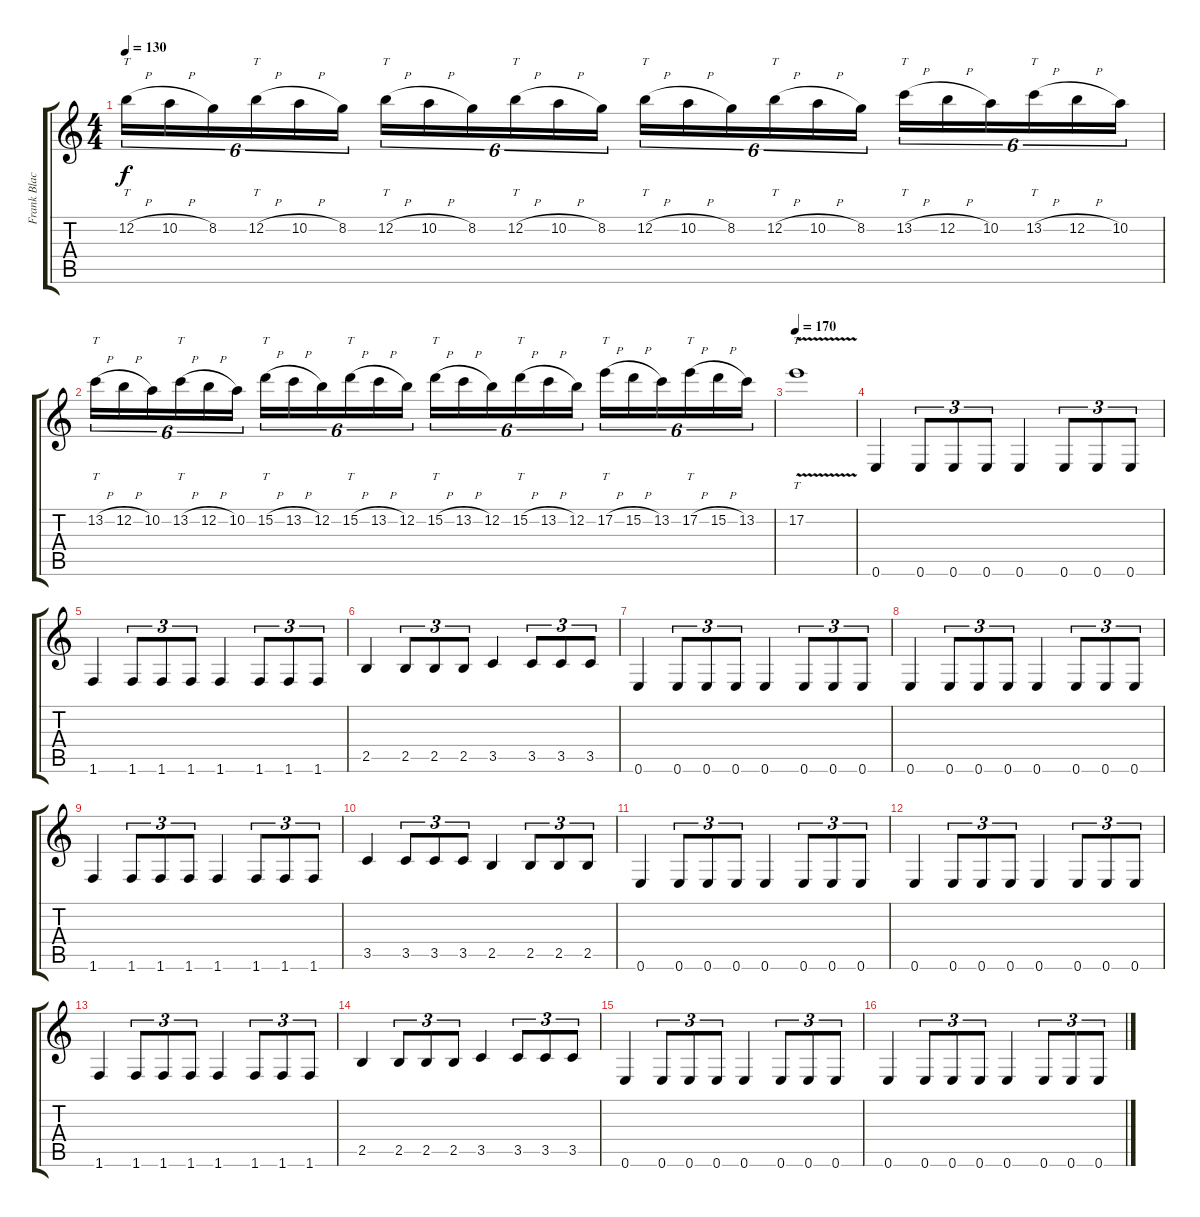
\track ("Frank Blackfire" "Frank Blac") {instrument distortionguitar}
\staff {score tabs}
\tuning (E4 B3 G3 D3 A2 E2) {hide}
\ts (4 4)
\tempo 130
\clef g2
\ks c
12.2{h}.16{tt tu (6 4) dy f} 10.2{h}.16{tu (6 4)} 8.2.16{tu (6 4)} 12.2{h}.16{tt tu (6 4)} 10.2{h}.16{tu (6 4)} 8.2.16{tu (6 4)} 12.2{h}.16{tt tu (6 4)} 10.2{h}.16{tu (6 4)} 8.2.16{tu (6 4)} 12.2{h}.16{tt tu (6 4)} 10.2{h}.16{tu (6 4)} 8.2.16{tu (6 4)} 12.2{h}.16{tt tu (6 4)} 10.2{h}.16{tu (6 4)} 8.2.16{tu (6 4)} 12.2{h}.16{tt tu (6 4)} 10.2{h}.16{tu (6 4)} 8.2.16{tu (6 4)} 13.2{h}.16{tt tu (6 4)} 12.2{h}.16{tu (6 4)} 10.2.16{tu (6 4)} 13.2{h}.16{tt tu (6 4)} 12.2{h}.16{tu (6 4)} 10.2.16{tu (6 4)} |
13.2{h}.16{tt tu (6 4)} 12.2{h}.16{tu (6 4)} 10.2.16{tu (6 4)} 13.2{h}.16{tt tu (6 4)} 12.2{h}.16{tu (6 4)} 10.2.16{tu (6 4)} 15.2{h}.16{tt tu (6 4)} 13.2{h}.16{tu (6 4)} 12.2.16{tu (6 4)} 15.2{h}.16{tt tu (6 4)} 13.2{h}.16{tu (6 4)} 12.2.16{tu (6 4)} 15.2{h}.16{tt tu (6 4)} 13.2{h}.16{tu (6 4)} 12.2.16{tu (6 4)} 15.2{h}.16{tt tu (6 4)} 13.2{h}.16{tu (6 4)} 12.2.16{tu (6 4)} 17.2{h}.16{tt tu (6 4)} 15.2{h}.16{tu (6 4)} 13.2.16{tu (6 4)} 17.2{h}.16{tt tu (6 4)} 15.2{h}.16{tu (6 4)} 13.2.16{tu (6 4)} |
\tempo 170
17.2{v}.1{tt} |
0.6.4 0.6.8{tu (3 2)} 0.6.8{tu (3 2)} 0.6.8{tu (3 2)} 0.6.4 0.6.8{tu (3 2)} 0.6.8{tu (3 2)} 0.6.8{tu (3 2)} |
1.6.4 1.6.8{tu (3 2)} 1.6.8{tu (3 2)} 1.6.8{tu (3 2)} 1.6.4 1.6.8{tu (3 2)} 1.6.8{tu (3 2)} 1.6.8{tu (3 2)} |
2.5.4 2.5.8{tu (3 2)} 2.5.8{tu (3 2)} 2.5.8{tu (3 2)} 3.5.4 3.5.8{tu (3 2)} 3.5.8{tu (3 2)} 3.5.8{tu (3 2)} |
0.6.4 0.6.8{tu (3 2)} 0.6.8{tu (3 2)} 0.6.8{tu (3 2)} 0.6.4 0.6.8{tu (3 2)} 0.6.8{tu (3 2)} 0.6.8{tu (3 2)} |
0.6.4 0.6.8{tu (3 2)} 0.6.8{tu (3 2)} 0.6.8{tu (3 2)} 0.6.4 0.6.8{tu (3 2)} 0.6.8{tu (3 2)} 0.6.8{tu (3 2)} |
1.6.4 1.6.8{tu (3 2)} 1.6.8{tu (3 2)} 1.6.8{tu (3 2)} 1.6.4 1.6.8{tu (3 2)} 1.6.8{tu (3 2)} 1.6.8{tu (3 2)} |
3.5.4 3.5.8{tu (3 2)} 3.5.8{tu (3 2)} 3.5.8{tu (3 2)} 2.5.4 2.5.8{tu (3 2)} 2.5.8{tu (3 2)} 2.5.8{tu (3 2)} |
0.6.4 0.6.8{tu (3 2)} 0.6.8{tu (3 2)} 0.6.8{tu (3 2)} 0.6.4 0.6.8{tu (3 2)} 0.6.8{tu (3 2)} 0.6.8{tu (3 2)} |
0.6.4 0.6.8{tu (3 2)} 0.6.8{tu (3 2)} 0.6.8{tu (3 2)} 0.6.4 0.6.8{tu (3 2)} 0.6.8{tu (3 2)} 0.6.8{tu (3 2)} |
1.6.4 1.6.8{tu (3 2)} 1.6.8{tu (3 2)} 1.6.8{tu (3 2)} 1.6.4 1.6.8{tu (3 2)} 1.6.8{tu (3 2)} 1.6.8{tu (3 2)} |
2.5.4 2.5.8{tu (3 2)} 2.5.8{tu (3 2)} 2.5.8{tu (3 2)} 3.5.4 3.5.8{tu (3 2)} 3.5.8{tu (3 2)} 3.5.8{tu (3 2)} |
0.6.4 0.6.8{tu (3 2)} 0.6.8{tu (3 2)} 0.6.8{tu (3 2)} 0.6.4 0.6.8{tu (3 2)} 0.6.8{tu (3 2)} 0.6.8{tu (3 2)} |
0.6.4 0.6.8{tu (3 2)} 0.6.8{tu (3 2)} 0.6.8{tu (3 2)} 0.6.4 0.6.8{tu (3 2)} 0.6.8{tu (3 2)} 0.6.8{tu (3 2)}
